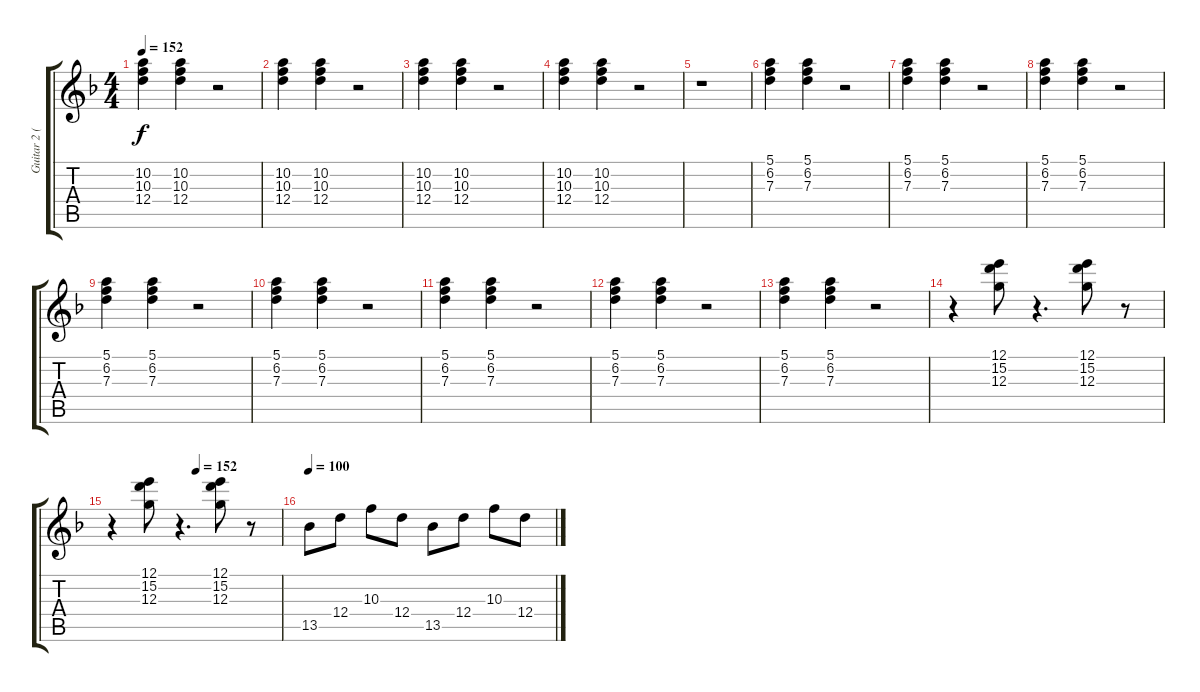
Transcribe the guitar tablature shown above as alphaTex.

\track ("Guitar 2 (Inoran)" "Guitar 2 (") {instrument electricguitarclean}
\staff {score tabs}
\tuning (E4 B3 G3 D3 A2 E2) {hide}
\ts (4 4)
\tempo 152
\clef g2
\ks f
(10.2 10.3 12.4).4{dy f} (10.2 10.3 12.4).4 r.2 |
(10.2 10.3 12.4).4 (10.2 10.3 12.4).4 r.2 |
(10.2 10.3 12.4).4 (10.2 10.3 12.4).4 r.2 |
(10.2 10.3 12.4).4 (10.2 10.3 12.4).4 r.2 |
r.1 |
(5.1 6.2 7.3).4 (5.1 6.2 7.3).4 r.2 |
(5.1 6.2 7.3).4 (5.1 6.2 7.3).4 r.2 |
(5.1 6.2 7.3).4 (5.1 6.2 7.3).4 r.2 |
(5.1 6.2 7.3).4 (5.1 6.2 7.3).4 r.2 |
(5.1 6.2 7.3).4 (5.1 6.2 7.3).4 r.2 |
(5.1 6.2 7.3).4 (5.1 6.2 7.3).4 r.2 |
(5.1 6.2 7.3).4 (5.1 6.2 7.3).4 r.2 |
(5.1 6.2 7.3).4 (5.1 6.2 7.3).4 r.2 |
r.4 (12.1 15.2 12.3).8 r.4{d} (12.1 15.2 12.3).8 r.8 |
\tempo (152 0.5)
r.4 (12.1 15.2 12.3).8 r.4{d} (12.1 15.2 12.3).8 r.8 |
\tempo 100
13.5.8 12.4.8 10.3.8 12.4.8 13.5.8 12.4.8 10.3.8 12.4.8
